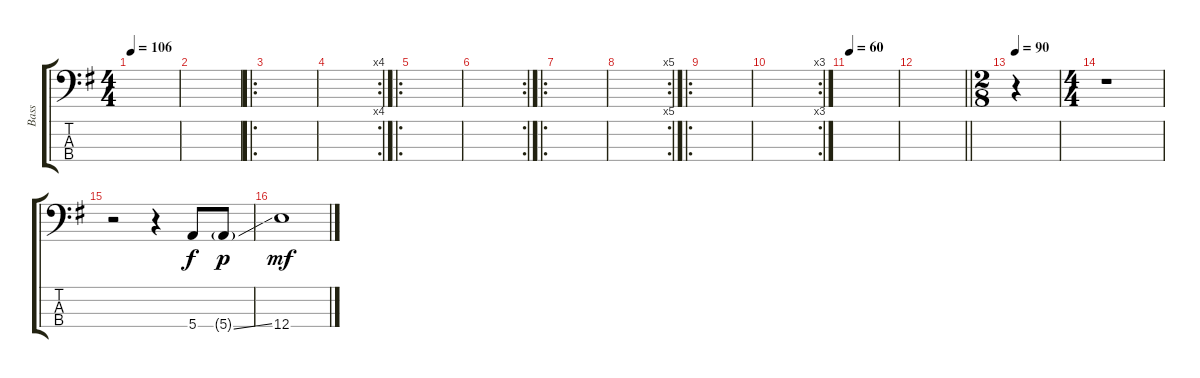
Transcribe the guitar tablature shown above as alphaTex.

\track ("Bass" "Bass") {instrument electricbasspick}
\staff {score tabs}
\tuning (G2 D2 A1 E1) {hide}
\ts (4 4)
\tempo 106
\tempo 20
\tempo 106
\clef f4
\ks g
|
|
\ro
|
\rc 4
|
\ro
|
\rc 2
|
\ro
|
\rc 5
|
\ro
|
\rc 3
|
\tempo 60
|
\barLineRight lightlight
|
\ts (2 8)
\tempo 90
r.4 |
\ts (4 4)
r.1 |
r.2 r.4 5.4.8 5.4{ss g}.8{dy p} |
12.4.1{dy mf}
